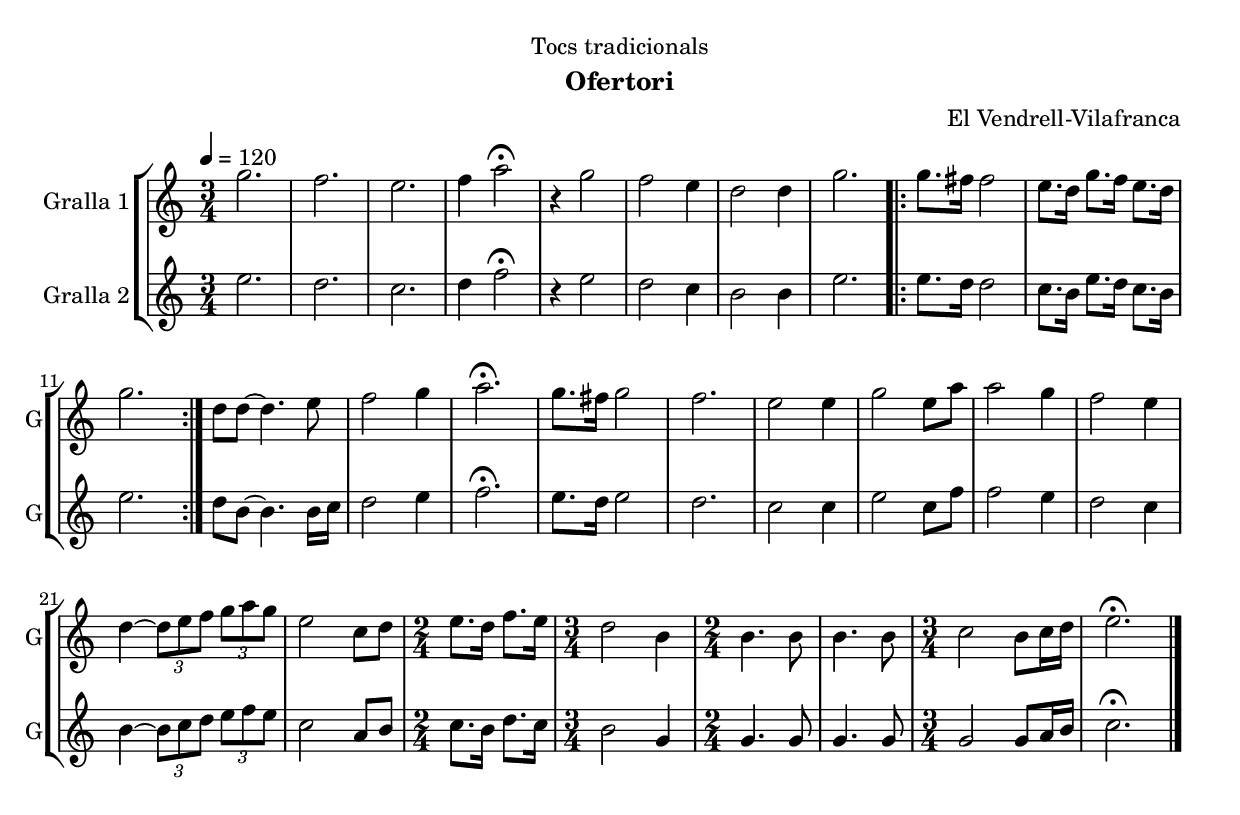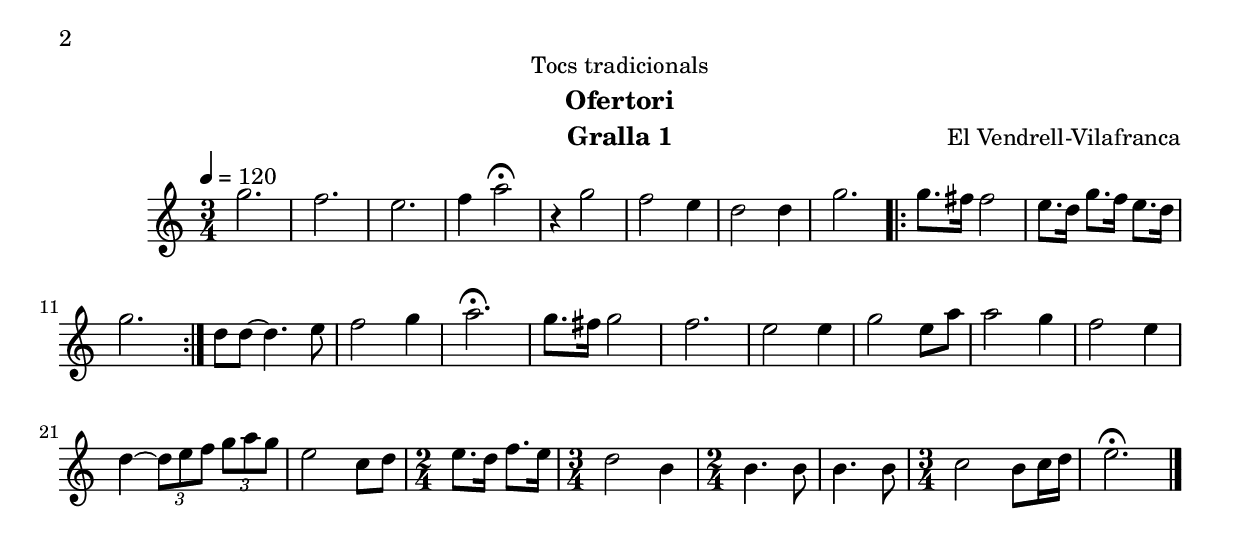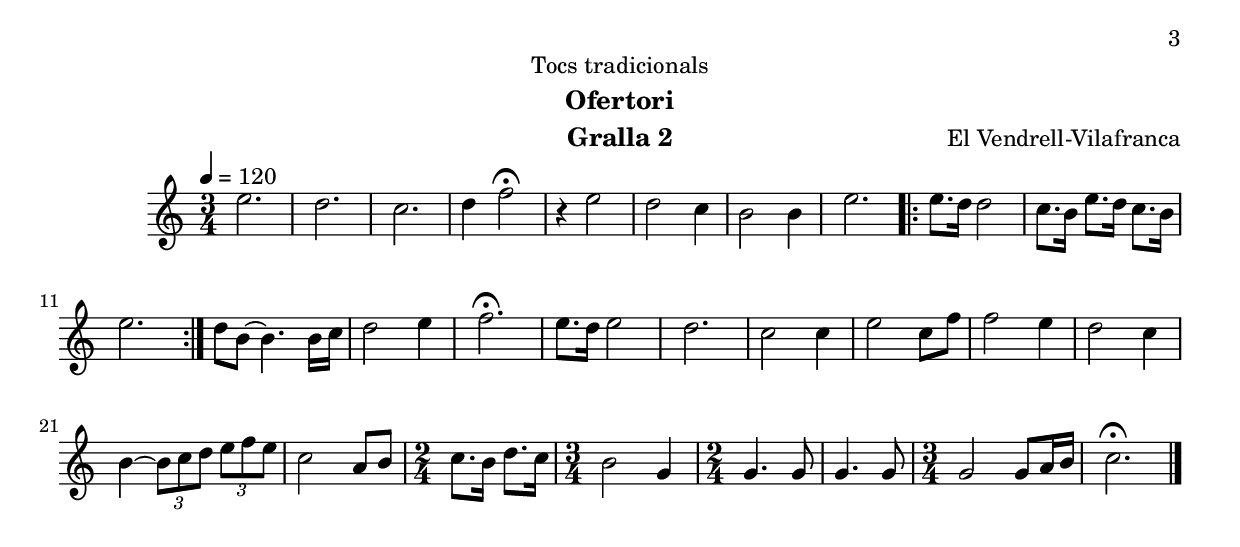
\version "2.16.2"

\header {
  dedication="Tocs tradicionals"
  title=""
  subtitle="Ofertori"
  subsubtitle=""
  poet=""
  meter=""
  piece=""
  composer="El Vendrell-Vilafranca"
  arranger=""
  opus=""
  instrument=""
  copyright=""
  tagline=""
}

liniaroAa =
\relative g''
{
  \tempo 4=120
  \clef treble
  \key c \major
  \time 3/4
  g2.  |
  f2.  |
  e2.  |
  f4 a2\fermata  |
  %05
  r4 g2  |
  f2 e4  |
  d2 d4  |
  g2.  |
  \repeat volta 2 { g8. fis16 fis2  |
  %10
  e8. d16 g8. f16 e8. d16  |
  g2.  | }
  d8 d ~ d4. e8  |
  f2 g4  |
  a2.\fermata  |
  %15
  g8. fis16 g2  |
  f2.  |
  e2 e4  |
  g2 e8 a  |
  a2 g4  |
  %20
  f2 e4  |
  d4 ~ \times 2/3 { d8 e f } \times 2/3 { g a g }  |
  e2 c8 d  |
  \time 2/4   e8. d16 f8. e16  |
  \time 3/4   d2 b4  |
  %25
  \time 2/4   b4. b8  |
  b4. b8  |
  \time 3/4   c2 b8 c16 d  |
  e2.\fermata  \bar "|."
}

liniaroAb =
\relative e''
{
  \tempo 4=120
  \clef treble
  \key c \major
  \time 3/4
  e2.  |
  d2.  |
  c2.  |
  d4 f2\fermata  |
  %05
  r4 e2  |
  d2 c4  |
  b2 b4  |
  e2.  |
  \repeat volta 2 { e8. d16 d2  |
  %10
  c8. b16 e8. d16 c8. b16  |
  e2.  | }
  d8 b ~ b4. b16 c  |
  d2 e4  |
  f2.\fermata  |
  %15
  e8. d16 e2  |
  d2.  |
  c2 c4  |
  e2 c8 f  |
  f2 e4  |
  %20
  d2 c4  |
  b4 ~ \times 2/3 { b8 c d } \times 2/3 { e f e }  |
  c2 a8 b  |
  \time 2/4   c8. b16 d8. c16  |
  \time 3/4   b2 g4  |
  %25
  \time 2/4   g4. g8  |
  g4. g8  |
  \time 3/4   g2 g8 a16 b  |
  c2.\fermata  \bar "|."
}

\bookpart {
  \score {
    \new StaffGroup {
      \override Score.RehearsalMark #'self-alignment-X = #LEFT
      <<
        \new Staff \with {instrumentName = #"Gralla 1" shortInstrumentName = #"G"} \liniaroAa
        \new Staff \with {instrumentName = #"Gralla 2" shortInstrumentName = #"G"} \liniaroAb
      >>
    }
    \layout {}
  }
  \score { \unfoldRepeats
    \new StaffGroup {
      \override Score.RehearsalMark #'self-alignment-X = #LEFT
      <<
        \new Staff \with {instrumentName = #"Gralla 1" shortInstrumentName = #"G"} \liniaroAa
        \new Staff \with {instrumentName = #"Gralla 2" shortInstrumentName = #"G"} \liniaroAb
      >>
    }
    \midi {
      \set Staff.midiInstrument = "oboe"
      \set DrumStaff.midiInstrument = "drums"
    }
  }
}

\bookpart {
  \header {instrument="Gralla 1"}
  \score {
    \new StaffGroup {
      \override Score.RehearsalMark #'self-alignment-X = #LEFT
      <<
        \new Staff \liniaroAa
      >>
    }
    \layout {}
  }
  \score { \unfoldRepeats
    \new StaffGroup {
      \override Score.RehearsalMark #'self-alignment-X = #LEFT
      <<
        \new Staff \liniaroAa
      >>
    }
    \midi {
      \set Staff.midiInstrument = "oboe"
      \set DrumStaff.midiInstrument = "drums"
    }
  }
}

\bookpart {
  \header {instrument="Gralla 2"}
  \score {
    \new StaffGroup {
      \override Score.RehearsalMark #'self-alignment-X = #LEFT
      <<
        \new Staff \liniaroAb
      >>
    }
    \layout {}
  }
  \score { \unfoldRepeats
    \new StaffGroup {
      \override Score.RehearsalMark #'self-alignment-X = #LEFT
      <<
        \new Staff \liniaroAb
      >>
    }
    \midi {
      \set Staff.midiInstrument = "oboe"
      \set DrumStaff.midiInstrument = "drums"
    }
  }
}

